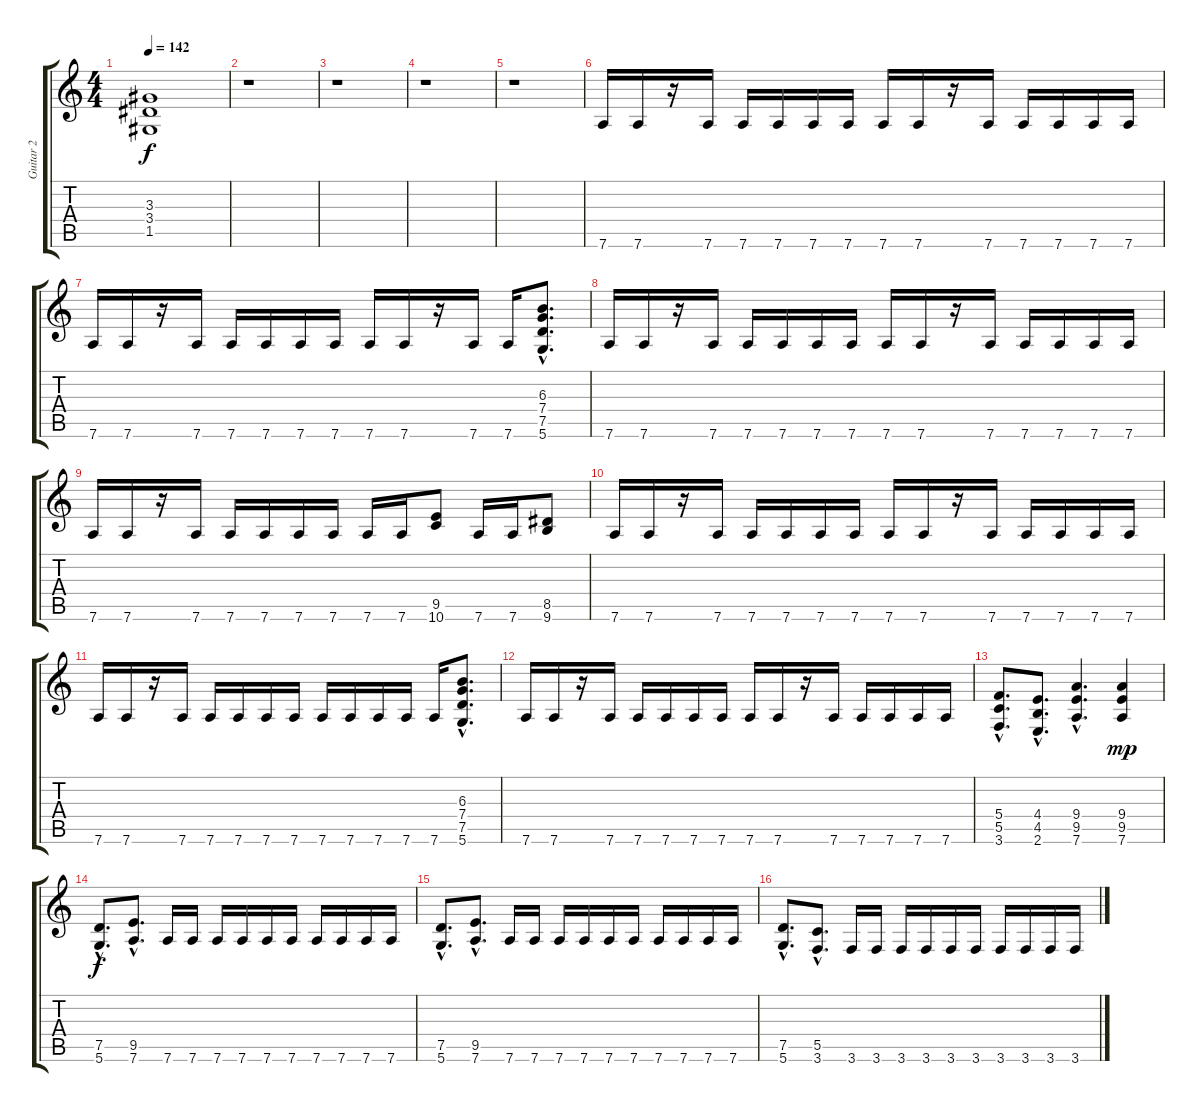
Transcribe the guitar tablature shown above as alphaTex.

\track ("Guitar 2" "Guitar 2") {instrument distortionguitar}
\staff {score tabs}
\tuning (D4 A3 F3 C3 G2 D2) {hide}
\ts (4 4)
\tempo 142
\clef g2
\ks c
(3.3 3.4 1.5).1{dy f} |
r.1 |
r.1 |
r.1 |
r.1 |
7.6.16 7.6.16 r.16 7.6.16 7.6.16 7.6.16 7.6.16 7.6.16 7.6.16 7.6.16 r.16 7.6.16 7.6.16 7.6.16 7.6.16 7.6.16 |
7.6.16 7.6.16 r.16 7.6.16 7.6.16 7.6.16 7.6.16 7.6.16 7.6.16 7.6.16 r.16 7.6.16 7.6.16 (6.3{hac} 7.4{hac} 7.5{hac} 5.6{hac}).8{d} |
7.6.16 7.6.16 r.16 7.6.16 7.6.16 7.6.16 7.6.16 7.6.16 7.6.16 7.6.16 r.16 7.6.16 7.6.16 7.6.16 7.6.16 7.6.16 |
7.6.16 7.6.16 r.16 7.6.16 7.6.16 7.6.16 7.6.16 7.6.16 7.6.16 7.6.16 (9.5 10.6).8 7.6.16 7.6.16 (8.5 9.6).8 |
7.6.16 7.6.16 r.16 7.6.16 7.6.16 7.6.16 7.6.16 7.6.16 7.6.16 7.6.16 r.16 7.6.16 7.6.16 7.6.16 7.6.16 7.6.16 |
7.6.16 7.6.16 r.16 7.6.16 7.6.16 7.6.16 7.6.16 7.6.16 7.6.16 7.6.16 7.6.16 7.6.16 7.6.16 (6.3{hac} 7.4{hac} 7.5{hac} 5.6{hac}).8{d} |
7.6.16 7.6.16 r.16 7.6.16 7.6.16 7.6.16 7.6.16 7.6.16 7.6.16 7.6.16 r.16 7.6.16 7.6.16 7.6.16 7.6.16 7.6.16 |
(5.4{hac} 5.5{hac} 3.6{hac}).8{d} (4.4{hac} 4.5{hac} 2.6{hac}).8{d} (9.4{hac} 9.5{hac} 7.6{hac}).4{d} (9.4 9.5 7.6).4{dy mp} |
(7.5{hac} 5.6{hac}).8{d dy f} (9.5{hac} 7.6{hac}).8{d} 7.6.16 7.6.16 7.6.16 7.6.16 7.6.16 7.6.16 7.6.16 7.6.16 7.6.16 7.6.16 |
(7.5{hac} 5.6{hac}).8{d} (9.5{hac} 7.6{hac}).8{d} 7.6.16 7.6.16 7.6.16 7.6.16 7.6.16 7.6.16 7.6.16 7.6.16 7.6.16 7.6.16 |
(7.5{hac} 5.6{hac}).8{d} (5.5{hac} 3.6{hac}).8{d} 3.6.16 3.6.16 3.6.16 3.6.16 3.6.16 3.6.16 3.6.16 3.6.16 3.6.16 3.6.16
